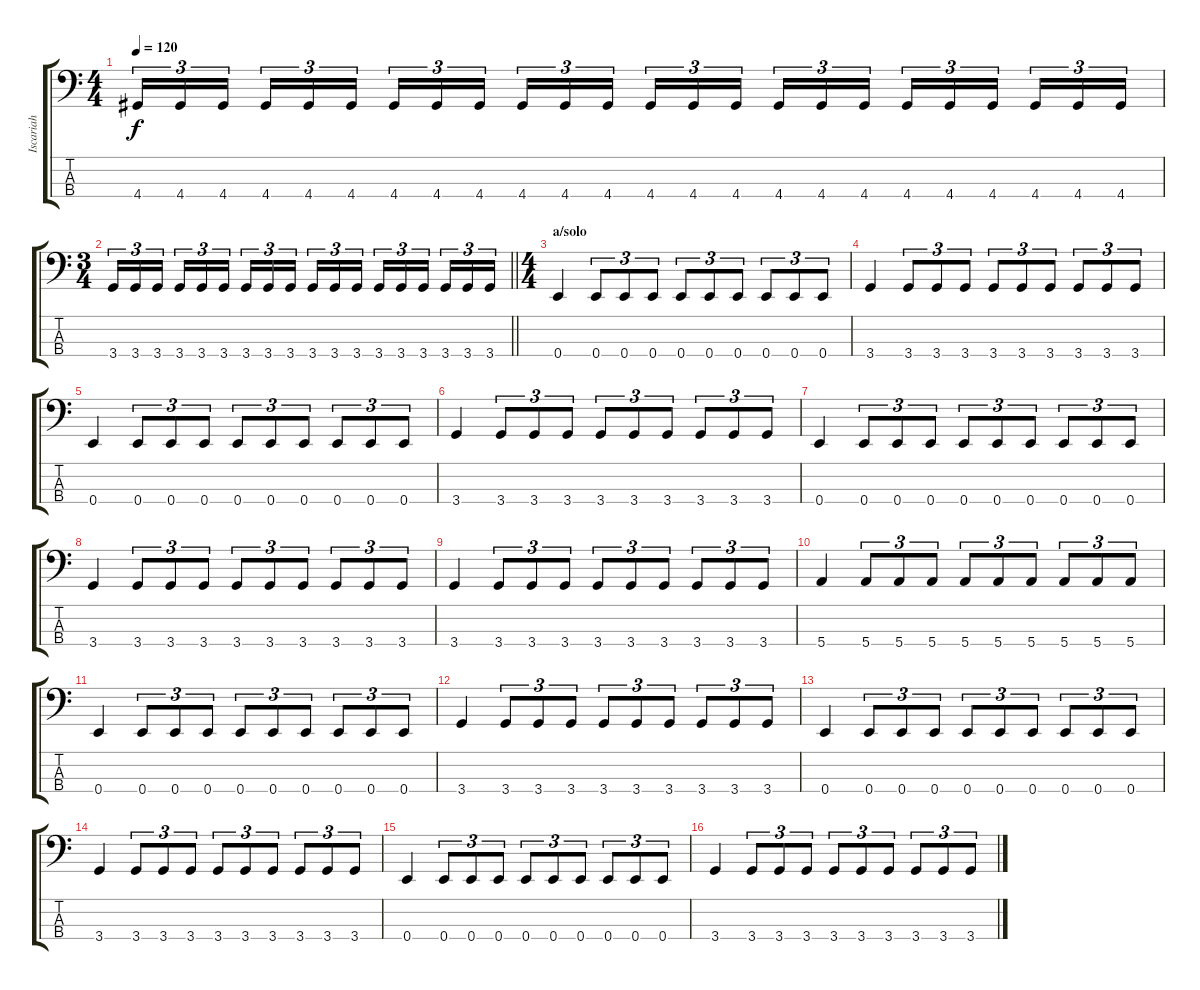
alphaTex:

\track ("Iscariah" "Iscariah") {instrument electricbassfinger}
\staff {score tabs}
\tuning (G2 D2 A1 E1) {hide}
\ts (4 4)
\tempo 120
\clef f4
\ks c
4.4.16{tu (3 2) dy f} 4.4.16{tu (3 2)} 4.4.16{tu (3 2) beam splitsecondary} 4.4.16{tu (3 2)} 4.4.16{tu (3 2)} 4.4.16{tu (3 2)} 4.4.16{tu (3 2)} 4.4.16{tu (3 2)} 4.4.16{tu (3 2) beam splitsecondary} 4.4.16{tu (3 2)} 4.4.16{tu (3 2)} 4.4.16{tu (3 2)} 4.4.16{tu (3 2)} 4.4.16{tu (3 2)} 4.4.16{tu (3 2) beam splitsecondary} 4.4.16{tu (3 2)} 4.4.16{tu (3 2)} 4.4.16{tu (3 2)} 4.4.16{tu (3 2)} 4.4.16{tu (3 2)} 4.4.16{tu (3 2) beam splitsecondary} 4.4.16{tu (3 2)} 4.4.16{tu (3 2)} 4.4.16{tu (3 2)} |
\ts (3 4)
\barLineRight lightlight
3.4.16{tu (3 2)} 3.4.16{tu (3 2)} 3.4.16{tu (3 2) beam splitsecondary} 3.4.16{tu (3 2)} 3.4.16{tu (3 2)} 3.4.16{tu (3 2)} 3.4.16{tu (3 2)} 3.4.16{tu (3 2)} 3.4.16{tu (3 2) beam splitsecondary} 3.4.16{tu (3 2)} 3.4.16{tu (3 2)} 3.4.16{tu (3 2)} 3.4.16{tu (3 2)} 3.4.16{tu (3 2)} 3.4.16{tu (3 2) beam splitsecondary} 3.4.16{tu (3 2)} 3.4.16{tu (3 2)} 3.4.16{tu (3 2)} |
\ts (4 4)
\section ("" "a/solo")
0.4.4 0.4.8{tu (3 2)} 0.4.8{tu (3 2)} 0.4.8{tu (3 2)} 0.4.8{tu (3 2)} 0.4.8{tu (3 2)} 0.4.8{tu (3 2)} 0.4.8{tu (3 2)} 0.4.8{tu (3 2)} 0.4.8{tu (3 2)} |
3.4.4 3.4.8{tu (3 2)} 3.4.8{tu (3 2)} 3.4.8{tu (3 2)} 3.4.8{tu (3 2)} 3.4.8{tu (3 2)} 3.4.8{tu (3 2)} 3.4.8{tu (3 2)} 3.4.8{tu (3 2)} 3.4.8{tu (3 2)} |
0.4.4 0.4.8{tu (3 2)} 0.4.8{tu (3 2)} 0.4.8{tu (3 2)} 0.4.8{tu (3 2)} 0.4.8{tu (3 2)} 0.4.8{tu (3 2)} 0.4.8{tu (3 2)} 0.4.8{tu (3 2)} 0.4.8{tu (3 2)} |
3.4.4 3.4.8{tu (3 2)} 3.4.8{tu (3 2)} 3.4.8{tu (3 2)} 3.4.8{tu (3 2)} 3.4.8{tu (3 2)} 3.4.8{tu (3 2)} 3.4.8{tu (3 2)} 3.4.8{tu (3 2)} 3.4.8{tu (3 2)} |
0.4.4 0.4.8{tu (3 2)} 0.4.8{tu (3 2)} 0.4.8{tu (3 2)} 0.4.8{tu (3 2)} 0.4.8{tu (3 2)} 0.4.8{tu (3 2)} 0.4.8{tu (3 2)} 0.4.8{tu (3 2)} 0.4.8{tu (3 2)} |
3.4.4 3.4.8{tu (3 2)} 3.4.8{tu (3 2)} 3.4.8{tu (3 2)} 3.4.8{tu (3 2)} 3.4.8{tu (3 2)} 3.4.8{tu (3 2)} 3.4.8{tu (3 2)} 3.4.8{tu (3 2)} 3.4.8{tu (3 2)} |
3.4.4 3.4.8{tu (3 2)} 3.4.8{tu (3 2)} 3.4.8{tu (3 2)} 3.4.8{tu (3 2)} 3.4.8{tu (3 2)} 3.4.8{tu (3 2)} 3.4.8{tu (3 2)} 3.4.8{tu (3 2)} 3.4.8{tu (3 2)} |
5.4.4 5.4.8{tu (3 2)} 5.4.8{tu (3 2)} 5.4.8{tu (3 2)} 5.4.8{tu (3 2)} 5.4.8{tu (3 2)} 5.4.8{tu (3 2)} 5.4.8{tu (3 2)} 5.4.8{tu (3 2)} 5.4.8{tu (3 2)} |
0.4.4 0.4.8{tu (3 2)} 0.4.8{tu (3 2)} 0.4.8{tu (3 2)} 0.4.8{tu (3 2)} 0.4.8{tu (3 2)} 0.4.8{tu (3 2)} 0.4.8{tu (3 2)} 0.4.8{tu (3 2)} 0.4.8{tu (3 2)} |
3.4.4 3.4.8{tu (3 2)} 3.4.8{tu (3 2)} 3.4.8{tu (3 2)} 3.4.8{tu (3 2)} 3.4.8{tu (3 2)} 3.4.8{tu (3 2)} 3.4.8{tu (3 2)} 3.4.8{tu (3 2)} 3.4.8{tu (3 2)} |
0.4.4 0.4.8{tu (3 2)} 0.4.8{tu (3 2)} 0.4.8{tu (3 2)} 0.4.8{tu (3 2)} 0.4.8{tu (3 2)} 0.4.8{tu (3 2)} 0.4.8{tu (3 2)} 0.4.8{tu (3 2)} 0.4.8{tu (3 2)} |
3.4.4 3.4.8{tu (3 2)} 3.4.8{tu (3 2)} 3.4.8{tu (3 2)} 3.4.8{tu (3 2)} 3.4.8{tu (3 2)} 3.4.8{tu (3 2)} 3.4.8{tu (3 2)} 3.4.8{tu (3 2)} 3.4.8{tu (3 2)} |
0.4.4 0.4.8{tu (3 2)} 0.4.8{tu (3 2)} 0.4.8{tu (3 2)} 0.4.8{tu (3 2)} 0.4.8{tu (3 2)} 0.4.8{tu (3 2)} 0.4.8{tu (3 2)} 0.4.8{tu (3 2)} 0.4.8{tu (3 2)} |
3.4.4 3.4.8{tu (3 2)} 3.4.8{tu (3 2)} 3.4.8{tu (3 2)} 3.4.8{tu (3 2)} 3.4.8{tu (3 2)} 3.4.8{tu (3 2)} 3.4.8{tu (3 2)} 3.4.8{tu (3 2)} 3.4.8{tu (3 2)}
